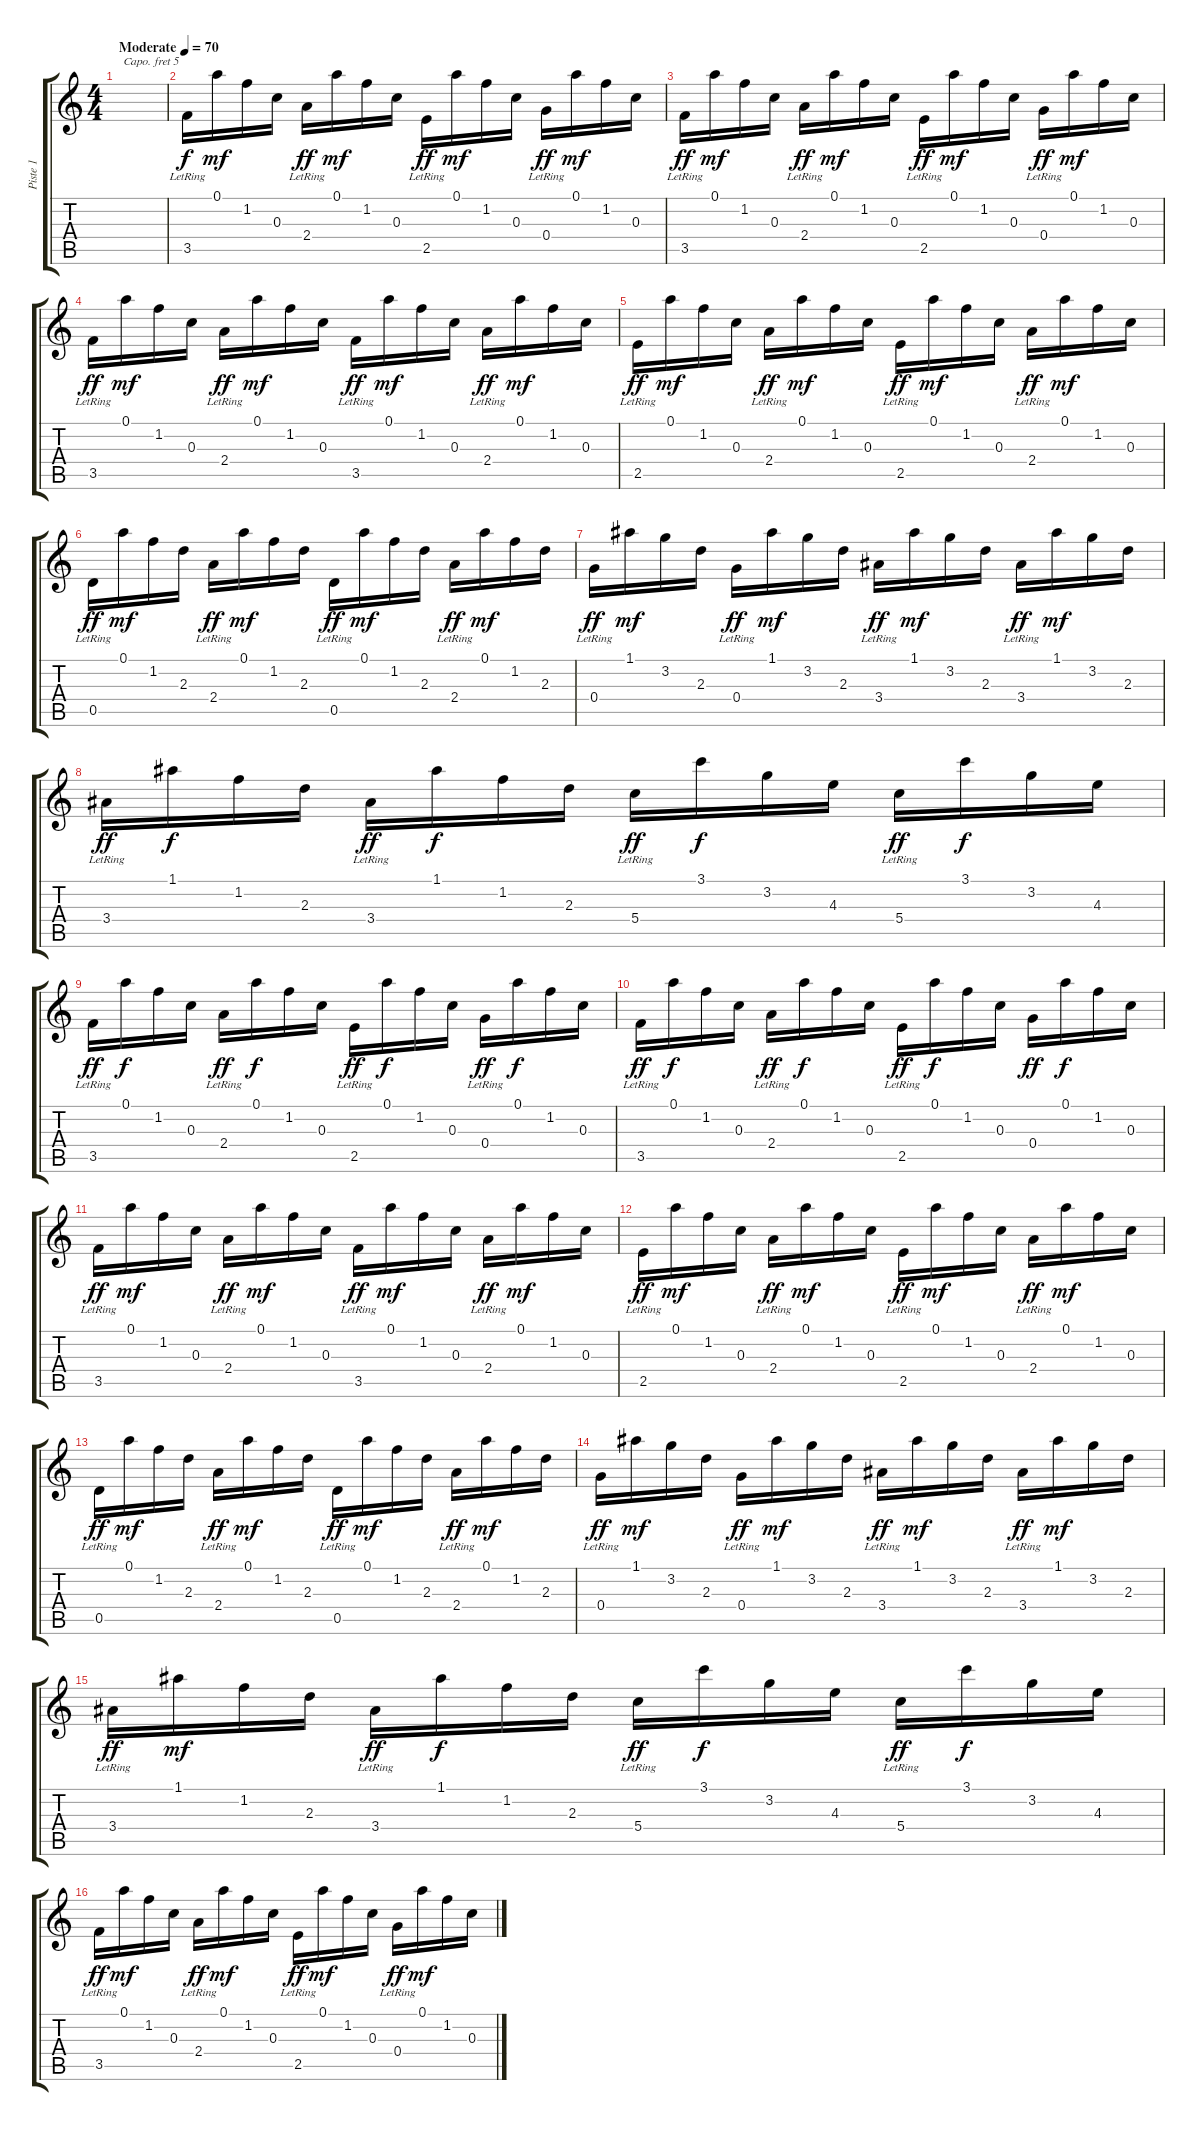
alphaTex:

\track ("Piste 1" "Piste 1") {instrument acousticguitarsteel}
\staff {score tabs}
\capo 5
\tuning (E4 B3 G3 D3 A2 E2) {hide}
\ts (4 4)
\tempo (70 "Moderate")
\clef g2
\ks c
|
3.5{lr}.16 0.1.16{dy mf} 1.2.16 0.3.16 2.4{lr}.16{dy ff} 0.1.16{dy mf} 1.2.16 0.3.16 2.5{lr}.16{dy ff} 0.1.16{dy mf} 1.2.16 0.3.16 0.4{lr}.16{dy ff} 0.1.16{dy mf} 1.2.16 0.3.16 |
3.5{lr}.16{dy ff} 0.1.16{dy mf} 1.2.16 0.3.16 2.4{lr}.16{dy ff} 0.1.16{dy mf} 1.2.16 0.3.16 2.5{lr}.16{dy ff} 0.1.16{dy mf} 1.2.16 0.3.16 0.4{lr}.16{dy ff} 0.1.16{dy mf} 1.2.16 0.3.16 |
3.5{lr}.16{dy ff} 0.1.16{dy mf} 1.2.16 0.3.16 2.4{lr}.16{dy ff} 0.1.16{dy mf} 1.2.16 0.3.16 3.5{lr}.16{dy ff} 0.1.16{dy mf} 1.2.16 0.3.16 2.4{lr}.16{dy ff} 0.1.16{dy mf} 1.2.16 0.3.16 |
2.5{lr}.16{dy ff} 0.1.16{dy mf} 1.2.16 0.3.16 2.4{lr}.16{dy ff} 0.1.16{dy mf} 1.2.16 0.3.16 2.5{lr}.16{dy ff} 0.1.16{dy mf} 1.2.16 0.3.16 2.4{lr}.16{dy ff} 0.1.16{dy mf} 1.2.16 0.3.16 |
0.5{lr}.16{dy ff} 0.1.16{dy mf} 1.2.16 2.3.16 2.4{lr}.16{dy ff} 0.1.16{dy mf} 1.2.16 2.3.16 0.5{lr}.16{dy ff} 0.1.16{dy mf} 1.2.16 2.3.16 2.4{lr}.16{dy ff} 0.1.16{dy mf} 1.2.16 2.3.16 |
0.4{lr}.16{dy ff} 1.1.16{dy mf} 3.2.16 2.3.16 0.4{lr}.16{dy ff} 1.1.16{dy mf} 3.2.16 2.3.16 3.4{lr}.16{dy ff} 1.1.16{dy mf} 3.2.16 2.3.16 3.4{lr}.16{dy ff} 1.1.16{dy mf} 3.2.16 2.3.16 |
3.4{lr}.16{dy ff} 1.1.16{dy f} 1.2.16 2.3.16 3.4{lr}.16{dy ff} 1.1.16{dy f} 1.2.16 2.3.16 5.4{lr}.16{dy ff} 3.1.16{dy f} 3.2.16 4.3.16 5.4{lr}.16{dy ff} 3.1.16{dy f} 3.2.16 4.3.16 |
3.5{lr}.16{dy ff} 0.1.16{dy f} 1.2.16 0.3.16 2.4{lr}.16{dy ff} 0.1.16{dy f} 1.2.16 0.3.16 2.5{lr}.16{dy ff} 0.1.16{dy f} 1.2.16 0.3.16 0.4{lr}.16{dy ff} 0.1.16{dy f} 1.2.16 0.3.16 |
3.5{lr}.16{dy ff} 0.1.16{dy f} 1.2.16 0.3.16 2.4{lr}.16{dy ff} 0.1.16{dy f} 1.2.16 0.3.16 2.5{lr}.16{dy ff} 0.1.16{dy f} 1.2.16 0.3.16 0.4.16{dy ff} 0.1.16{dy f} 1.2.16 0.3.16 |
3.5{lr}.16{dy ff} 0.1.16{dy mf} 1.2.16 0.3.16 2.4{lr}.16{dy ff} 0.1.16{dy mf} 1.2.16 0.3.16 3.5{lr}.16{dy ff} 0.1.16{dy mf} 1.2.16 0.3.16 2.4{lr}.16{dy ff} 0.1.16{dy mf} 1.2.16 0.3.16 |
2.5{lr}.16{dy ff} 0.1.16{dy mf} 1.2.16 0.3.16 2.4{lr}.16{dy ff} 0.1.16{dy mf} 1.2.16 0.3.16 2.5{lr}.16{dy ff} 0.1.16{dy mf} 1.2.16 0.3.16 2.4{lr}.16{dy ff} 0.1.16{dy mf} 1.2.16 0.3.16 |
0.5{lr}.16{dy ff} 0.1.16{dy mf} 1.2.16 2.3.16 2.4{lr}.16{dy ff} 0.1.16{dy mf} 1.2.16 2.3.16 0.5{lr}.16{dy ff} 0.1.16{dy mf} 1.2.16 2.3.16 2.4{lr}.16{dy ff} 0.1.16{dy mf} 1.2.16 2.3.16 |
0.4{lr}.16{dy ff} 1.1.16{dy mf} 3.2.16 2.3.16 0.4{lr}.16{dy ff} 1.1.16{dy mf} 3.2.16 2.3.16 3.4{lr}.16{dy ff} 1.1.16{dy mf} 3.2.16 2.3.16 3.4{lr}.16{dy ff} 1.1.16{dy mf} 3.2.16 2.3.16 |
3.4{lr}.16{dy ff} 1.1.16{dy mf} 1.2.16 2.3.16 3.4{lr}.16{dy ff} 1.1.16{dy f} 1.2.16 2.3.16 5.4{lr}.16{dy ff} 3.1.16{dy f} 3.2.16 4.3.16 5.4{lr}.16{dy ff} 3.1.16{dy f} 3.2.16 4.3.16 |
3.5{lr}.16{dy ff} 0.1.16{dy mf} 1.2.16 0.3.16 2.4{lr}.16{dy ff} 0.1.16{dy mf} 1.2.16 0.3.16 2.5{lr}.16{dy ff} 0.1.16{dy mf} 1.2.16 0.3.16 0.4{lr}.16{dy ff} 0.1.16{dy mf} 1.2.16 0.3.16
